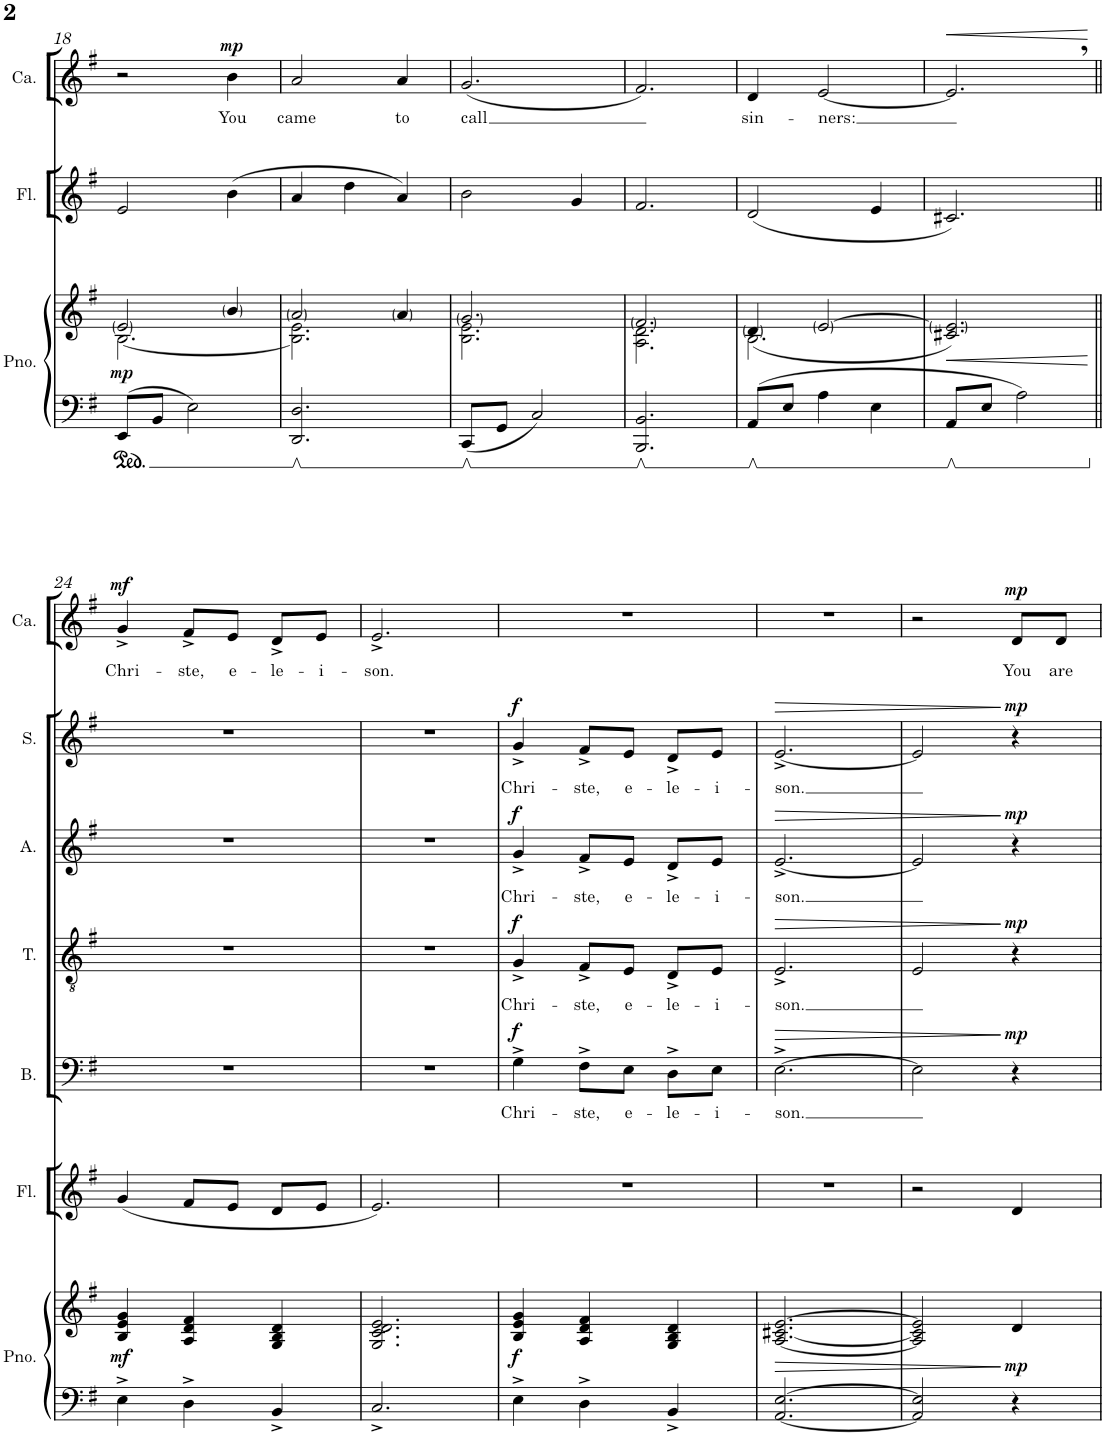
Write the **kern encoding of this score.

**kern	**kern	**dynam	**kern	**kern	**text	**dynam	**kern	**text	**dynam	**kern	**text	**dynam	**kern	**text	**dynam	**kern	**text	**dynam
*part7	*part7	*part7	*part6	*part5	*part5	*part5	*part4	*part4	*part4	*part3	*part3	*part3	*part2	*part2	*part2	*part1	*part1	*part1
*staff8	*staff7	*staff7/8	*staff6	*staff5	*staff5	*staff5	*staff4	*staff4	*staff4	*staff3	*staff3	*staff3	*staff2	*staff2	*staff2	*staff1	*staff1	*staff1
*I"Piano	*	*	*I"Flute	*I"Bass	*	*	*I"Tenor	*	*	*I"Alto	*	*	*I"Soprano	*	*	*I"Cantor	*	*
*I'Pno.	*	*	*I'Fl.	*I'B.	*	*	*I'T.	*	*	*I'A.	*	*	*I'S.	*	*	*I'Ca.	*	*
!!LO:PB:g=z
*clefF4	*clefG2	*	*clefG2	*clefF4	*	*	*clefGv2	*	*	*clefG2	*	*	*clefG2	*	*	*clefG2	*	*
*k[f#]	*k[f#]	*	*k[f#]	*k[f#]	*	*	*k[f#]	*	*	*k[f#]	*	*	*k[f#]	*	*	*k[f#]	*	*
*M3/4	*M3/4	*	*M3/4	*M3/4	*	*	*M3/4	*	*	*M3/4	*	*	*M3/4	*	*	*M3/4	*	*
=18	=18	=18	=18	=18	=18	=18	=18	=18	=18	=18	=18	=18	=18	=18	=18	=18	=18	=18
*	*^	*	*	*	*	*	*	*	*	*	*	*	*	*	*	*	*	*
!	!	!	!LO:DY:b	!	!	!	!	!	!	!	!	!	!	!	!	!	!	!	!
8EE/L	2e/	[2.B\	mp	2e/	2.r	.	.	2.r	.	.	2.r	.	.	2.r	.	.	2r	.	.
8BB/J	.	.	.	.	.	.	.	.	.	.	.	.	.	.	.	.	.	.	.
2E\	.	.	.	.	.	.	.	.	.	.	.	.	.	.	.	.	.	.	.
!	!	!	!	!	!	!	!	!	!	!	!	!	!	!	!	!	!	!LO:LY:b	!LO:DY:a
.	4b/	.	.	(4b\	.	.	.	.	.	.	.	.	.	.	.	.	4b\	You	mp
=19	=19	=19	=19	=19	=19	=19	=19	=19	=19	=19	=19	=19	=19	=19	=19	=19	=19	=19	=19
!	!	!	!	!	!	!	!	!	!	!	!	!	!	!	!	!	!	!LO:LY:b	!
2.DD/ 2.D/	2a/	2.B\] 2.e\	.	4a/	2.r	.	.	2.r	.	.	2.r	.	.	2.r	.	.	2a/	came	.
.	.	.	.	4dd\	.	.	.	.	.	.	.	.	.	.	.	.	.	.	.
!	!	!	!	!	!	!	!	!	!	!	!	!	!	!	!	!	!	!LO:LY:b	!
.	4a/	.	.	4a/)	.	.	.	.	.	.	.	.	.	.	.	.	4a/	to	.
=20	=20	=20	=20	=20	=20	=20	=20	=20	=20	=20	=20	=20	=20	=20	=20	=20	=20	=20	=20
!	!	!	!	!	!	!	!	!	!	!	!	!	!	!	!	!	!	!LO:LY:b	!
8CC/L	2.g/	2.B\ 2.e\	.	2b\	2.r	.	.	2.r	.	.	2.r	.	.	2.r	.	.	(2.g/	call	.
8GG/J	.	.	.	.	.	.	.	.	.	.	.	.	.	.	.	.	.	.	.
2C/	.	.	.	.	.	.	.	.	.	.	.	.	.	.	.	.	.	.	.
.	.	.	.	4g/	.	.	.	.	.	.	.	.	.	.	.	.	.	.	.
=21	=21	=21	=21	=21	=21	=21	=21	=21	=21	=21	=21	=21	=21	=21	=21	=21	=21	=21	=21
2.BBB/ 2.BB/	2.f#/	2.A\ 2.d\	.	2.f#/	2.r	.	.	2.r	.	.	2.r	.	.	2.r	.	.	2.f#/)	.	.
=22	=22	=22	=22	=22	=22	=22	=22	=22	=22	=22	=22	=22	=22	=22	=22	=22	=22	=22	=22
!	!	!	!	!	!	!	!	!	!	!	!	!	!	!	!	!	!	!LO:LY:b	!
8AA/L	4d/	(2.B\	.	(2d/	2.r	.	.	2.r	.	.	2.r	.	.	2.r	.	.	4d/	sin-	.
8E/J	.	.	.	.	.	.	.	.	.	.	.	.	.	.	.	.	.	.	.
!	!	!	!	!	!	!	!	!	!	!	!	!	!	!	!	!	!	!LO:LY:b	!
4A\	[2e/	.	.	.	.	.	.	.	.	.	.	.	.	.	.	.	[2e/	-ners:	.
4E\	.	.	.	4e/	.	.	.	.	.	.	.	.	.	.	.	.	.	.	.
*	*v	*v	*	*	*	*	*	*	*	*	*	*	*	*	*	*	*	*	*
=23	=23	=23	=23	=23	=23	=23	=23	=23	=23	=23	=23	=23	=23	=23	=23	=23	=23	=23
!	!	!LO:HP:b	!	!	!	!	!	!	!	!	!	!	!	!	!	!	!	!LO:HP:b
8AA/L	2.c#X/ 2.e/])	<	2.c#X/)	2.r	.	.	2.r	.	.	2.r	.	.	2.r	.	.	2.e,/]	.	<
8E/J	.	.	.	.	.	.	.	.	.	.	.	.	.	.	.	.	.	.
2A\	.	.	.	.	.	.	.	.	.	.	.	.	.	.	.	.	.	.
.	.	[	.	.	.	.	.	.	.	.	.	.	.	.	.	.	.	[
!!LO:LB:g=z
=24||	=24||	=24||	=24||	=24||	=24||	=24||	=24||	=24||	=24||	=24||	=24||	=24||	=24||	=24||	=24||	=24||	=24||	=24||
!	!	!LO:DY:b	!	!	!	!	!	!	!	!	!	!	!	!	!	!	!LO:LY:b	!LO:DY:a
4E^\	4B/ 4e/ 4g/	mf	(4g/	2.r	.	.	2.r	.	.	2.r	.	.	2.r	.	.	4g^/	Chri-	mf
!	!	!	!	!	!	!	!	!	!	!	!	!	!	!	!	!	!LO:LY:b	!
4D^\	4A/ 4d/ 4f#/	.	8f#/L	.	.	.	.	.	.	.	.	.	.	.	.	8f#^/L	-ste,	.
!	!	!	!	!	!	!	!	!	!	!	!	!	!	!	!	!	!LO:LY:b	!
.	.	.	8e/J	.	.	.	.	.	.	.	.	.	.	.	.	8e/J	e-	.
!	!	!	!	!	!	!	!	!	!	!	!	!	!	!	!	!	!LO:LY:b	!
4BB^/	4G/ 4B/ 4d/	.	8d/L	.	.	.	.	.	.	.	.	.	.	.	.	8d^/L	-le-	.
!	!	!	!	!	!	!	!	!	!	!	!	!	!	!	!	!	!LO:LY:b	!
.	.	.	8e/J	.	.	.	.	.	.	.	.	.	.	.	.	8e/J	-i-	.
=25	=25	=25	=25	=25	=25	=25	=25	=25	=25	=25	=25	=25	=25	=25	=25	=25	=25	=25
!	!	!	!	!	!	!	!	!	!	!	!	!	!	!	!	!	!LO:LY:b	!
2.C^/	2.G/ 2.c/ 2.d/ 2.e/	.	2.e/)	2.r	.	.	2.r	.	.	2.r	.	.	2.r	.	.	2.e^/	-son.	.
=26	=26	=26	=26	=26	=26	=26	=26	=26	=26	=26	=26	=26	=26	=26	=26	=26	=26	=26
!	!	!LO:DY:b	!	!	!LO:LY:b	!LO:DY:a	!	!LO:LY:b	!LO:DY:a	!	!LO:LY:b	!LO:DY:a	!	!LO:LY:b	!LO:DY:a	!	!	!
4E^\	4B/ 4e/ 4g/	f	2.r	4G^\	Chri-	f	4G^/	Chri-	f	4g^/	Chri-	f	4g^/	Chri-	f	2.r	.	.
!	!	!	!	!	!LO:LY:b	!	!	!LO:LY:b	!	!	!LO:LY:b	!	!	!LO:LY:b	!	!	!	!
4D^\	4A/ 4d/ 4f#/	.	.	8F#^\L	-ste,	.	8F#^/L	-ste,	.	8f#^/L	-ste,	.	8f#^/L	-ste,	.	.	.	.
!	!	!	!	!	!LO:LY:b	!	!	!LO:LY:b	!	!	!LO:LY:b	!	!	!LO:LY:b	!	!	!	!
.	.	.	.	8E\J	e-	.	8E/J	e-	.	8e/J	e-	.	8e/J	e-	.	.	.	.
!	!	!	!	!	!LO:LY:b	!	!	!LO:LY:b	!	!	!LO:LY:b	!	!	!LO:LY:b	!	!	!	!
4BB^/	4G/ 4B/ 4d/	.	.	8D^\L	-le-	.	8D^/L	-le-	.	8d^/L	-le-	.	8d^/L	-le-	.	.	.	.
!	!	!	!	!	!LO:LY:b	!	!	!LO:LY:b	!	!	!LO:LY:b	!	!	!LO:LY:b	!	!	!	!
.	.	.	.	8E\J	-i-	.	8E/J	-i-	.	8e/J	-i-	.	8e/J	-i-	.	.	.	.
=27	=27	=27	=27	=27	=27	=27	=27	=27	=27	=27	=27	=27	=27	=27	=27	=27	=27	=27
!	!	!LO:HP:b	!	!	!LO:LY:b	!LO:HP:b	!	!LO:LY:b	!LO:HP:b	!	!LO:LY:b	!LO:HP:b	!	!LO:LY:b	!LO:HP:b	!	!	!
[2.AA/ [2.E/	[2.A/ [2.c#X/ [2.e/	>	2.r	[2.E^\	-son.	>	2.E^/	-son.	>	[2.e^/	-son.	>	[2.e^/	-son.	>	2.r	.	.
=28	=28	=28	=28	=28	=28	=28	=28	=28	=28	=28	=28	=28	=28	=28	=28	=28	=28	=28
2AA/] 2E/]	2A/] 2c#/] 2e/]	.	2r	2E\]	.	.	2E/	.	.	2e/]	.	.	2e/]	.	.	2r	.	.
!	!	!LO:DY:n=1:b	!	!	!	!LO:DY:n=1:a	!	!	!LO:DY:n=1:a	!	!	!LO:DY:n=1:a	!	!	!LO:DY:n=1:a	!	!LO:LY:b	!LO:DY:a
4r	4d/	] mp	4d/	4r	.	] mp	4r	.	] mp	4r	.	] mp	4r	.	] mp	8d/L	You	mp
!	!	!	!	!	!	!	!	!	!	!	!	!	!	!	!	!	!LO:LY:b	!
.	.	.	.	.	.	.	.	.	.	.	.	.	.	.	.	8d/J	are	.
=	=	=	=	=	=	=	=	=	=	=	=	=	=	=	=	=	=	=
*-	*-	*-	*-	*-	*-	*-	*-	*-	*-	*-	*-	*-	*-	*-	*-	*-	*-	*-
